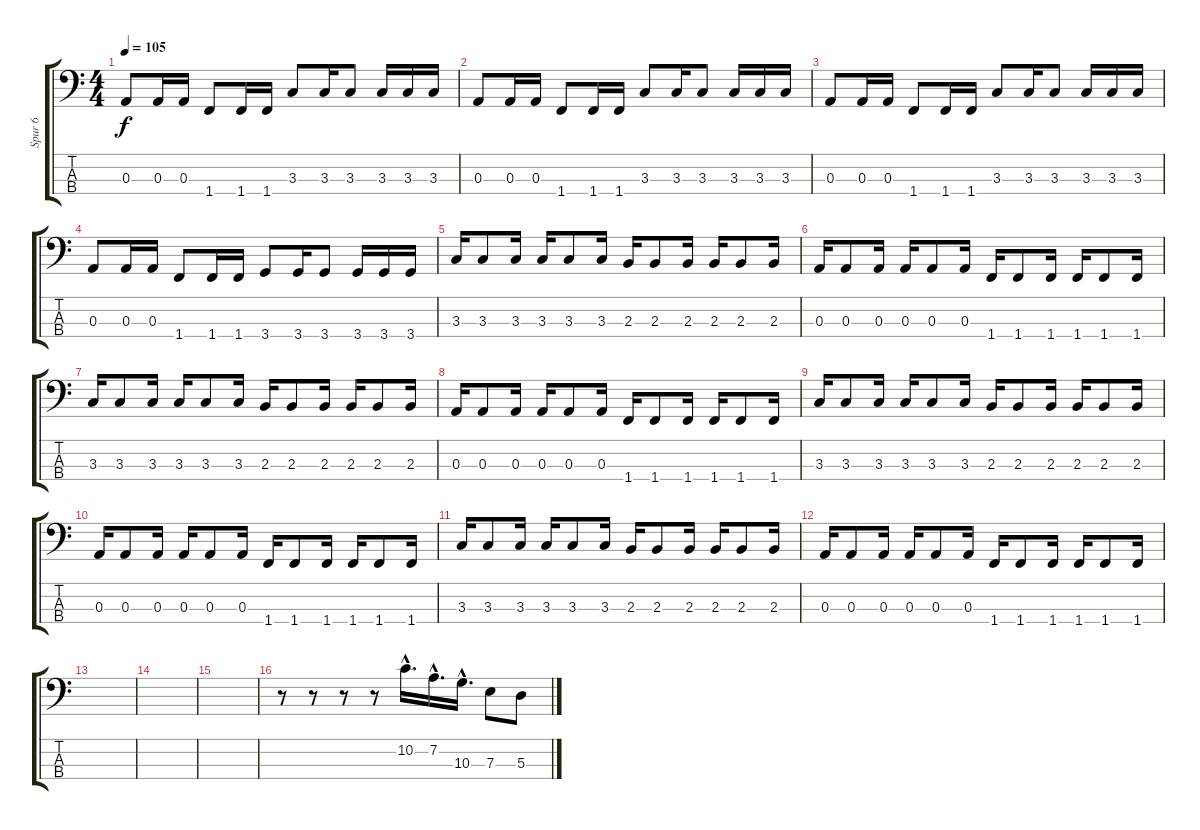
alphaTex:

\track ("Spur 6" "Spur 6") {instrument electricbassfinger}
\staff {score tabs}
\tuning (G2 D2 A1 E1) {hide}
\ts (4 4)
\tempo 105
\clef f4
\ks c
0.3.8{dy f} 0.3.16 0.3.16 1.4.8 1.4.16 1.4.16 3.3.8 3.3.16 3.3.8 3.3.16 3.3.16 3.3.16 |
0.3.8 0.3.16 0.3.16 1.4.8 1.4.16 1.4.16 3.3.8 3.3.16 3.3.8 3.3.16 3.3.16 3.3.16 |
0.3.8 0.3.16 0.3.16 1.4.8 1.4.16 1.4.16 3.3.8 3.3.16 3.3.8 3.3.16 3.3.16 3.3.16 |
0.3.8 0.3.16 0.3.16 1.4.8 1.4.16 1.4.16 3.4.8 3.4.16 3.4.8 3.4.16 3.4.16 3.4.16 |
3.3.16 3.3.8 3.3.16 3.3.16 3.3.8 3.3.16 2.3.16 2.3.8 2.3.16 2.3.16 2.3.8 2.3.16 |
0.3.16 0.3.8 0.3.16 0.3.16 0.3.8 0.3.16 1.4.16 1.4.8 1.4.16 1.4.16 1.4.8 1.4.16 |
3.3.16 3.3.8 3.3.16 3.3.16 3.3.8 3.3.16 2.3.16 2.3.8 2.3.16 2.3.16 2.3.8 2.3.16 |
0.3.16 0.3.8 0.3.16 0.3.16 0.3.8 0.3.16 1.4.16 1.4.8 1.4.16 1.4.16 1.4.8 1.4.16 |
3.3.16 3.3.8 3.3.16 3.3.16 3.3.8 3.3.16 2.3.16 2.3.8 2.3.16 2.3.16 2.3.8 2.3.16 |
0.3.16 0.3.8 0.3.16 0.3.16 0.3.8 0.3.16 1.4.16 1.4.8 1.4.16 1.4.16 1.4.8 1.4.16 |
3.3.16 3.3.8 3.3.16 3.3.16 3.3.8 3.3.16 2.3.16 2.3.8 2.3.16 2.3.16 2.3.8 2.3.16 |
0.3.16 0.3.8 0.3.16 0.3.16 0.3.8 0.3.16 1.4.16 1.4.8 1.4.16 1.4.16 1.4.8 1.4.16 |
|
|
|
r.8 r.8 r.8 r.8 10.2{hac}.16{d} 7.2{hac}.16{d} 10.3{hac}.16{d} 7.3.8 5.3.8
